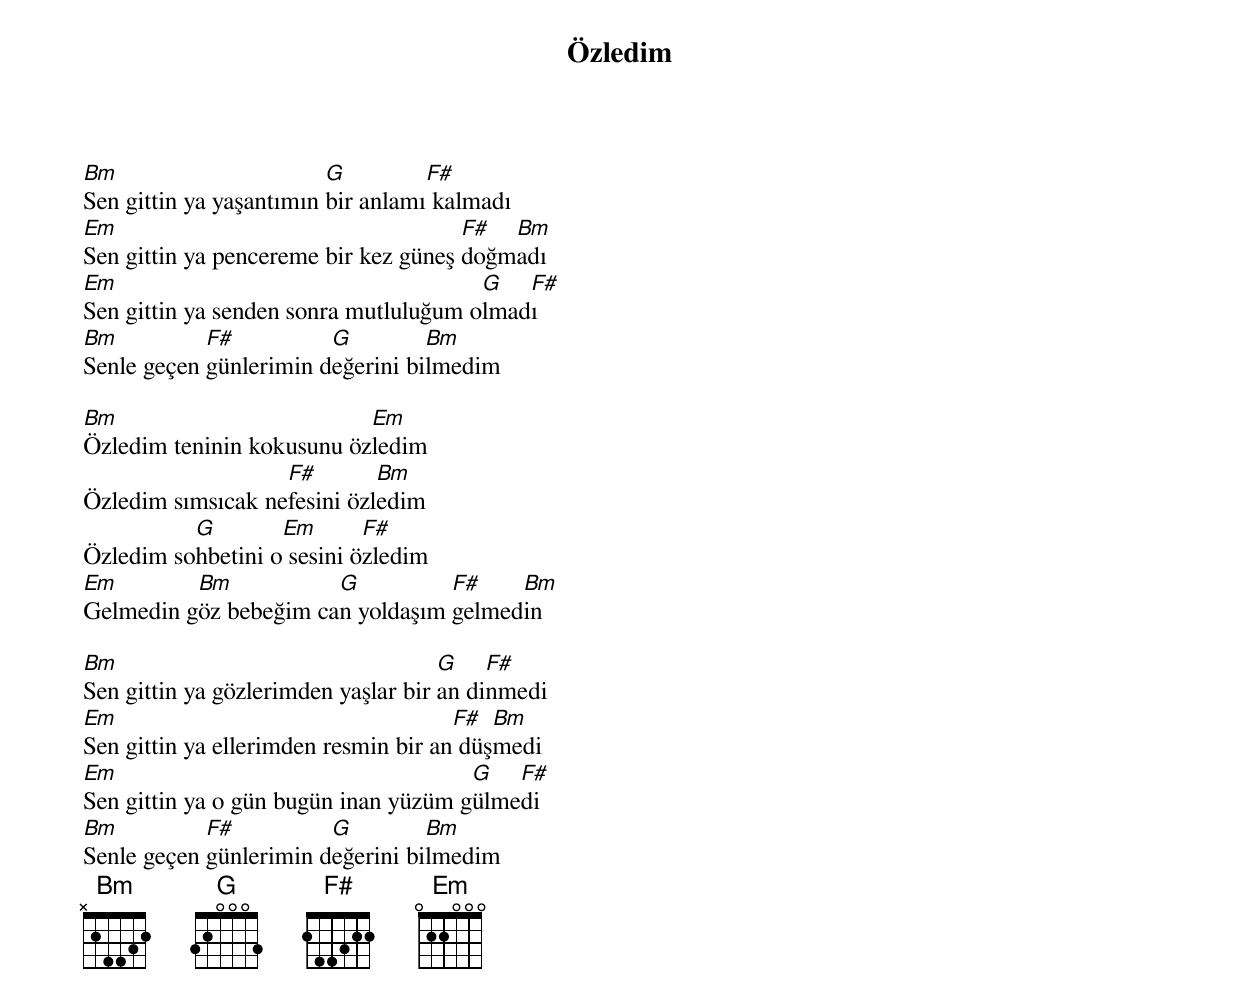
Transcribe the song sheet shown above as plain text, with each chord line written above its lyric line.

{title: Özledim}
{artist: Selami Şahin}

Bm                       G         F#
Sen gittin ya yaşantımın bir anlamı kalmadı
Em                                    F#  Bm
Sen gittin ya pencereme bir kez güneş doğmadı
Em                                     G   F#
Sen gittin ya senden sonra mutluluğum olmadı
Bm          F#          G         Bm
Senle geçen günlerimin değerini bilmedim

Bm                         Em
Özledim teninin kokusunu özledim
                   F#        Bm
Özledim sımsıcak nefesini özledim
          G        Em       F#
Özledim sohbetini o sesini özledim
Em        Bm           G          F#    Bm
Gelmedin göz bebeğim can yoldaşım gelmedin

Bm                                   G    F#
Sen gittin ya gözlerimden yaşlar bir an dinmedi
Em                                    F#  Bm
Sen gittin ya ellerimden resmin bir an düşmedi
Em                                    G   F#
Sen gittin ya o gün bugün inan yüzüm gülmedi
Bm          F#          G         Bm
Senle geçen günlerimin değerini bilmedim
